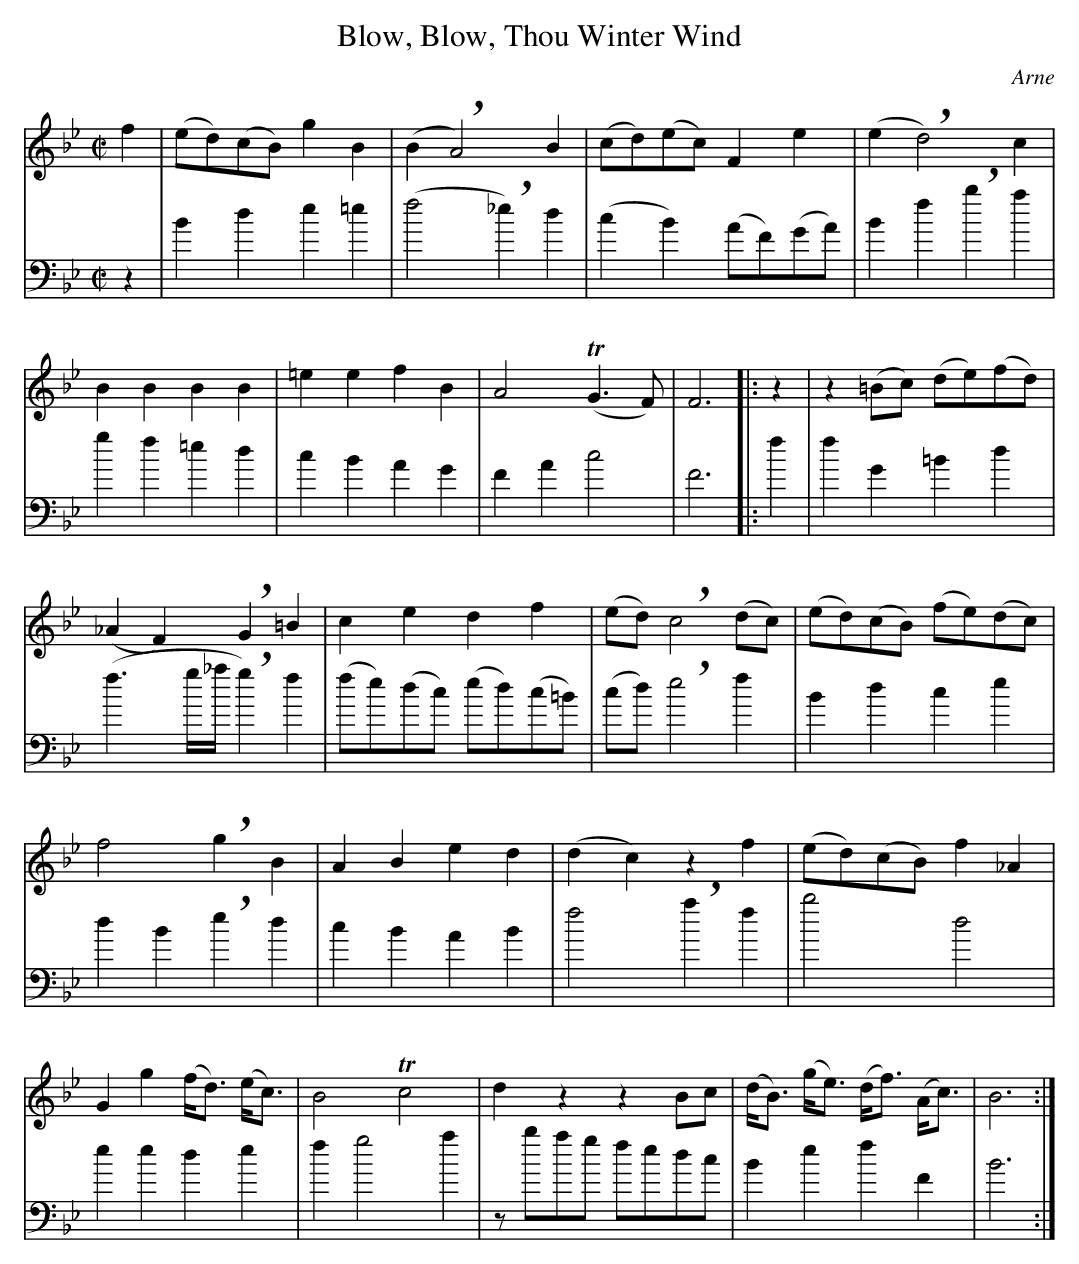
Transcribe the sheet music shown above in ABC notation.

X:1
T:Blow, Blow, Thou Winter Wind
C:Arne
U:R=!breath!
U:T=!tenuto!
L:1/4
M:C|
K:Bb
V:1 clef=treble
f  | (e/d/)(c/B/) g B | (B RA2) B | (c/d/)(e/c/) F e | (e Rd2) c |
B B B B | =e e f B | A2 (!trill!G>F) |F3 |: z | z (=B/c/) (d/e/)(f/d/) |
(_A F) RG =B | c e d f | (e/d/) Rc2 (d/c/) | (e/d/)(c/B/) (f/e/)(d/c/) |
f2 Rg B | A B e d | (d c ) z f | (e/d/)(c/B/) f _A |
G g (f/<d/) (e/<c/) | B2 !trill!c2 | d z z B/c/ | (d/<B/) (g/<e/) (d/<f/) (A/<c/) | B3 :|
V:2 clef=bass
z | B d e =e | (f2 R_e) d | (c B) (A/F/)(G/A/) | B  f Rb a |
g f =e d | c B A G | F A c2 | F3 |: f | f G =B d |
(f3/2 g/4_a/4 Rg) f | (f/e/)(d/c/) (e/d/)(c/=B/) | (c/d/) Re2 f | B d c e |
d B Re d | c B  A B | f2 Ra f | b2 d2 |
e e d e | f g2 a | z/ b/a/g/ f/e/d/c/ |B e f F | B3 :|
